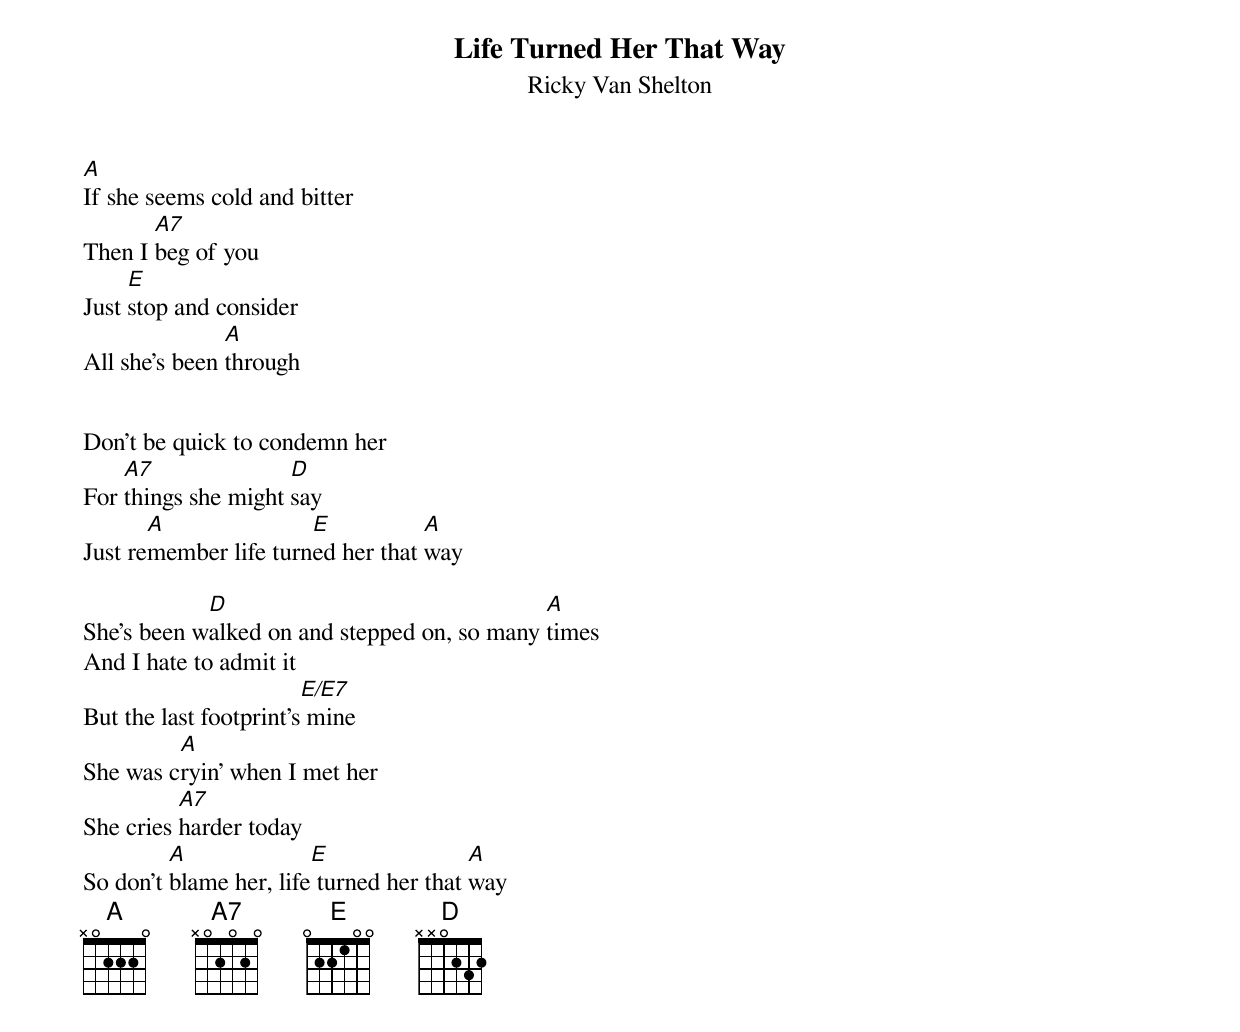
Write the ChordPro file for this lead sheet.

{t:Life Turned Her That Way}
{st:Ricky Van Shelton}

[A]If she seems cold and bitter
Then I [A7]beg of you
Just [E]stop and consider
All she's been [A]through


Don't be quick to condemn her
For [A7]things she might [D]say
Just re[A]member life turn[E]ed her that [A]way

She's been w[D]alked on and stepped on, so many [A]times
And I hate to admit it
But the last footprint's[E/E7] mine
She was c[A]ryin' when I met her
She cries [A7]harder today
So don't [A]blame her, life[E] turned her that [A]way
